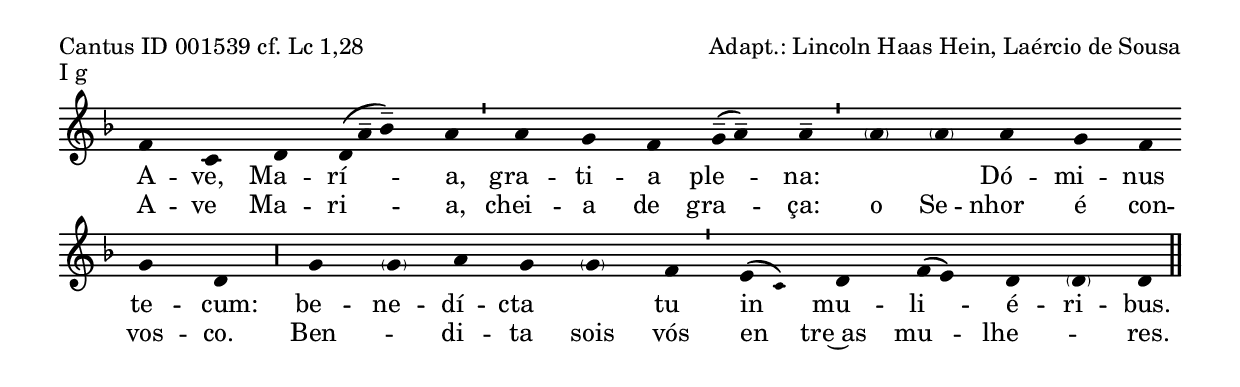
\version "2.24.1"

\include "gregorian.ly"
\include "../../../modules/lilypond/neums.ily"
\include "../../../modules/lilypond/spacing.ily"
\include "../../../modules/lilypond/layout.ily"
\include "../../../modules/lilypond/lyrics.ily"
\include "../../../modules/lilypond/symbols.ily"

antiphonChant = \relative c' {
  \AntiphonSignature
  \key d \minor
  \C f c d \CEE d a' bes \C a
  \divisioMinima
  a g f \EE g a \E a
  \divisioMinima
  \Cp a \Cp a \C a g f g d
  \divisioMaior
  g \Cp g \C a g \Cp g \C f
  \divisioMinima
  \CL e c \C d \CC f e
  \C d \Cp d \C d
  \finalis

}

antiphonLyrics = \lyricmode {
  A -- ve, Ma -- rí -- a, gra -- ti -- a ple -- na: _ _ Dó -- mi -- nus te -- cum:
  be -- ne -- dí -- cta _ tu in mu -- li -- é -- ri -- bus.
}

antiphonLyricsPt = \lyricmode {

  A -- ve Ma -- ri -- a, chei -- a de gra -- ça: o Se -- nhor é con -- vos -- co.
  Ben -- _ di -- ta sois vós en tre~as mu -- lhe -- _ res.
}

\GregorianTranscriptionLayout

\header {
  meter = "Cantus ID 001539 cf. Lc 1,28"
  arranger = "Adapt.: Lincoln Haas Hein, Laércio de Sousa"
}

\score {
  \header {
    piece = "I g"
  }

  \new GregorianTranscriptionStaff <<
    \new GregorianTranscriptionVoice = "antiphon" {
      \antiphonChant
    }

    \new GregorianTranscriptionLyrics \lyricsto "antiphon" \antiphonLyrics
    \new GregorianTranscriptionLyrics \lyricsto "antiphon" \antiphonLyricsPt
  >>
}